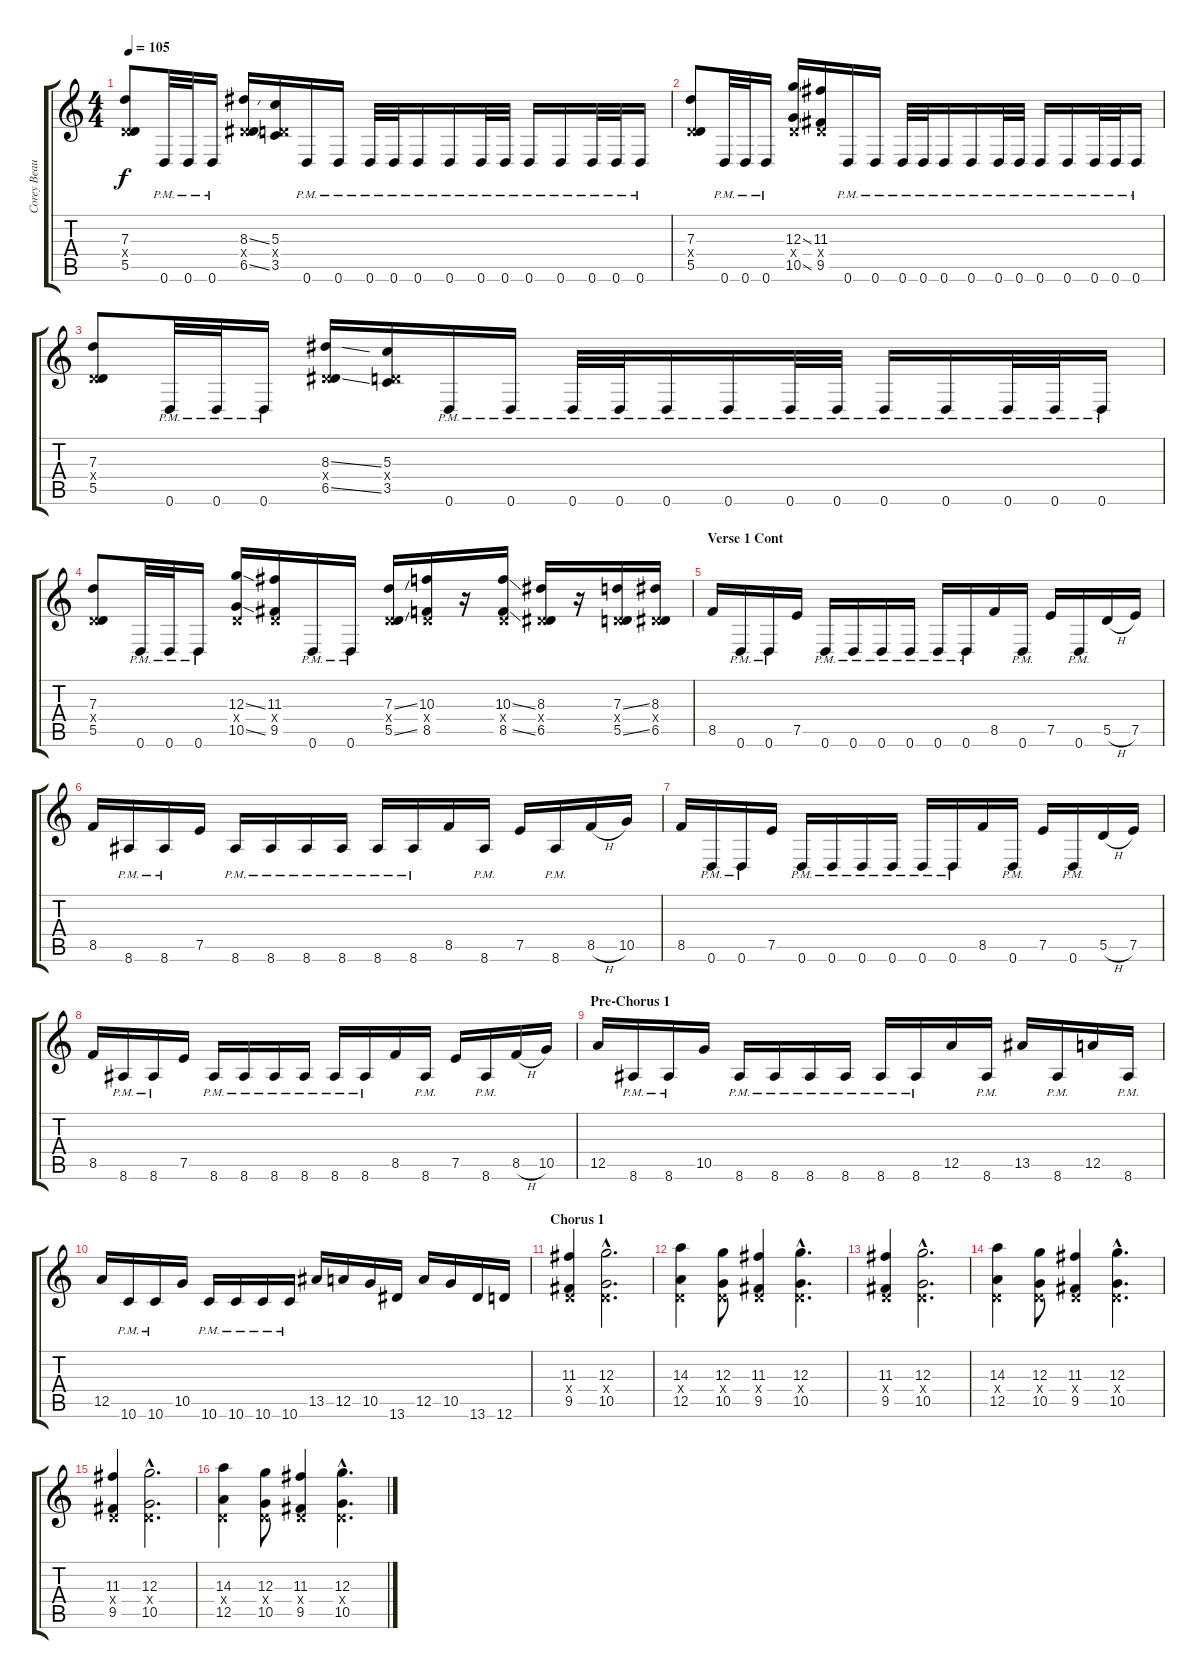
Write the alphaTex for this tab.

\track ("Corey Beaulieu" "Corey Beau") {instrument distortionguitar}
\staff {score tabs}
\tuning (E4 B3 G3 D3 A2 D2) {hide}
\ts (4 4)
\tempo 105
\clef g2
\ks c
(7.3 0.4{x} 5.5).8{dy f} 0.6{pm}.32 0.6{pm}.32 0.6{pm}.16 (8.3{ss} 0.4{x} 6.5{ss}).16 (5.3 0.4{x} 3.5).16 0.6{pm}.16 0.6{pm}.16 0.6{pm}.32 0.6{pm}.32 0.6{pm}.16 0.6{pm}.16 0.6{pm}.32 0.6{pm}.32 0.6{pm}.16 0.6{pm}.16 0.6{pm}.32 0.6{pm}.32 0.6{pm}.16 |
(7.3 0.4{x} 5.5).8 0.6{pm}.32 0.6{pm}.32 0.6{pm}.16 (12.3{ss} 0.4{x} 10.5{ss}).16 (11.3 0.4{x} 9.5).16 0.6{pm}.16 0.6{pm}.16 0.6{pm}.32 0.6{pm}.32 0.6{pm}.16 0.6{pm}.16 0.6{pm}.32 0.6{pm}.32 0.6{pm}.16 0.6{pm}.16 0.6{pm}.32 0.6{pm}.32 0.6{pm}.16 |
(7.3 0.4{x} 5.5).8 0.6{pm}.32 0.6{pm}.32 0.6{pm}.16 (8.3{ss} 0.4{x} 6.5{ss}).16 (5.3 0.4{x} 3.5).16 0.6{pm}.16 0.6{pm}.16 0.6{pm}.32 0.6{pm}.32 0.6{pm}.16 0.6{pm}.16 0.6{pm}.32 0.6{pm}.32 0.6{pm}.16 0.6{pm}.16 0.6{pm}.32 0.6{pm}.32 0.6{pm}.16 |
(7.3 0.4{x} 5.5).8 0.6{pm}.32 0.6{pm}.32 0.6{pm}.16 (12.3{ss} 0.4{x} 10.5{ss}).16 (11.3 0.4{x} 9.5).16 0.6{pm}.16 0.6{pm}.16 (7.3{ss} 0.4{x} 5.5{ss}).16 (10.3 0.4{x} 8.5).16 r.16 (10.3{ss} 0.4{x} 8.5{ss}).16 (8.3 0.4{x} 6.5).16 r.16 (7.3{ss} 0.4{x} 5.5{ss}).16 (8.3 0.4{x} 6.5).16 |
\section ("" "Verse 1 Cont")
8.5.16 0.6{pm}.16 0.6{pm}.16 7.5.16 0.6{pm}.16 0.6{pm}.16 0.6{pm}.16 0.6{pm}.16 0.6{pm}.16 0.6{pm}.16 8.5.16 0.6{pm}.16 7.5.16 0.6{pm}.16 5.5{h}.16 7.5.16 |
8.5.16 8.6{pm}.16 8.6{pm}.16 7.5.16 8.6{pm}.16 8.6{pm}.16 8.6{pm}.16 8.6{pm}.16 8.6{pm}.16 8.6{pm}.16 8.5.16 8.6{pm}.16 7.5.16 8.6{pm}.16 8.5{h}.16 10.5.16 |
8.5.16 0.6{pm}.16 0.6{pm}.16 7.5.16 0.6{pm}.16 0.6{pm}.16 0.6{pm}.16 0.6{pm}.16 0.6{pm}.16 0.6{pm}.16 8.5.16 0.6{pm}.16 7.5.16 0.6{pm}.16 5.5{h}.16 7.5.16 |
8.5.16 8.6{pm}.16 8.6{pm}.16 7.5.16 8.6{pm}.16 8.6{pm}.16 8.6{pm}.16 8.6{pm}.16 8.6{pm}.16 8.6{pm}.16 8.5.16 8.6{pm}.16 7.5.16 8.6{pm}.16 8.5{h}.16 10.5.16 |
\section ("" "Pre-Chorus 1")
12.5.16 8.6{pm}.16 8.6{pm}.16 10.5.16 8.6{pm}.16 8.6{pm}.16 8.6{pm}.16 8.6{pm}.16 8.6{pm}.16 8.6{pm}.16 12.5.16 8.6{pm}.16 13.5.16 8.6{pm}.16 12.5.16 8.6{pm}.16 |
12.5.16 10.6{pm}.16 10.6{pm}.16 10.5.16 10.6{pm}.16 10.6{pm}.16 10.6{pm}.16 10.6{pm}.16 13.5.16 12.5.16 10.5.16 13.6.16 12.5.16 10.5.16 13.6.16 12.6.16 |
\section ("" "Chorus 1")
(11.3 0.4{x} 9.5).4 (12.3{hac} 0.4{hac x} 10.5{hac}).2{d} |
(14.3 0.4{x} 12.5).4 (12.3 0.4{x} 10.5).8 (11.3 0.4{x} 9.5).4 (12.3{hac} 0.4{hac x} 10.5{hac}).4{d} |
(11.3 0.4{x} 9.5).4 (12.3{hac} 0.4{hac x} 10.5{hac}).2{d} |
(14.3 0.4{x} 12.5).4 (12.3 0.4{x} 10.5).8 (11.3 0.4{x} 9.5).4 (12.3{hac} 0.4{hac x} 10.5{hac}).4{d} |
(11.3 0.4{x} 9.5).4 (12.3{hac} 0.4{hac x} 10.5{hac}).2{d} |
(14.3 0.4{x} 12.5).4 (12.3 0.4{x} 10.5).8 (11.3 0.4{x} 9.5).4 (12.3{hac} 0.4{hac x} 10.5{hac}).4{d}
